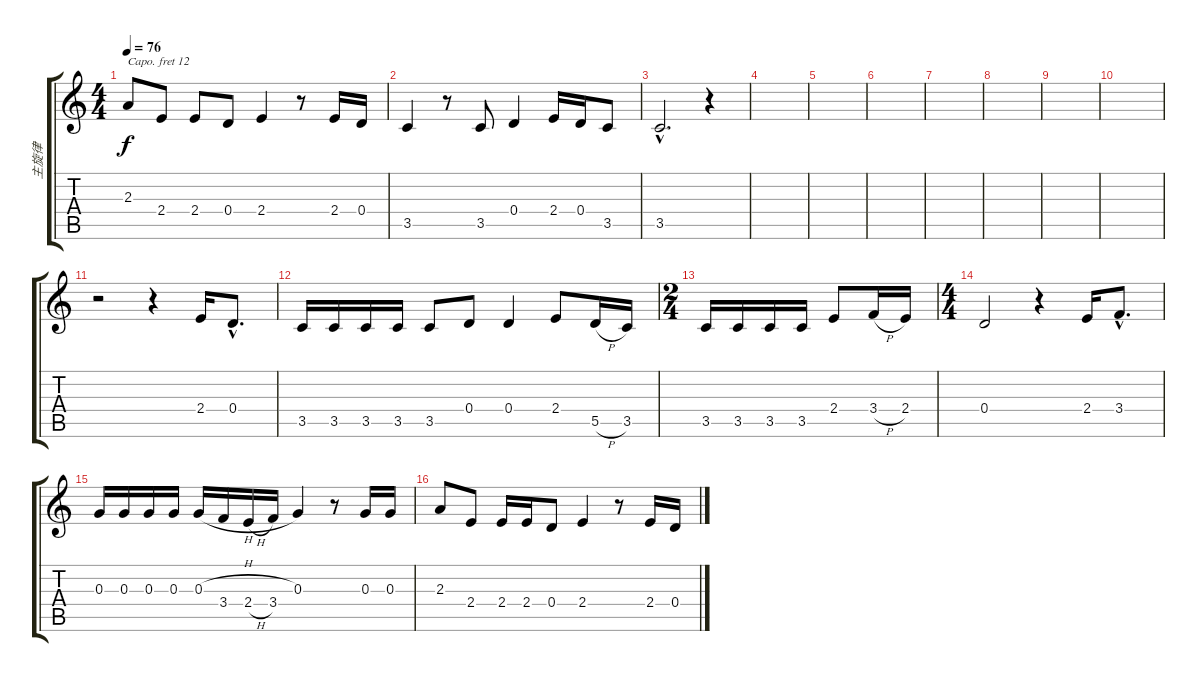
\track ("主旋律" "主旋律") {instrument violin}
\staff {score tabs}
\capo 12
\tuning (E4 B3 G3 D3 A2 E2) {hide}
\ts (4 4)
\tempo 76
\clef g2
\ks c
2.3.8{dy f} 2.4.8 2.4.8 0.4.8 2.4.4 r.8 2.4.16 0.4.16 |
3.5.4 r.8 3.5.8 0.4.4 2.4.16 0.4.16 3.5.8 |
3.5{hac}.2{d} r.4 |
|
|
|
|
|
|
|
r.2 r.4 2.4.16 0.4{hac}.8{d} |
3.5.16 3.5.16 3.5.16 3.5.16 3.5.8 0.4.8 0.4.4 2.4.8 5.5{h}.16 3.5.16 |
\ts (2 4)
3.5.16 3.5.16 3.5.16 3.5.16 2.4.8 3.4{h}.16 2.4.16 |
\ts (4 4)
0.4.2 r.4 2.4.16 3.4{hac}.8{d} |
0.3.16 0.3.16 0.3.16 0.3.16 0.3{h}.16 3.4.16 2.4{h}.16 3.4.16 0.3.4 r.8 0.3.16 0.3.16 |
2.3.8 2.4.8 2.4.16 2.4.16 0.4.8 2.4.4 r.8 2.4.16 0.4.16
